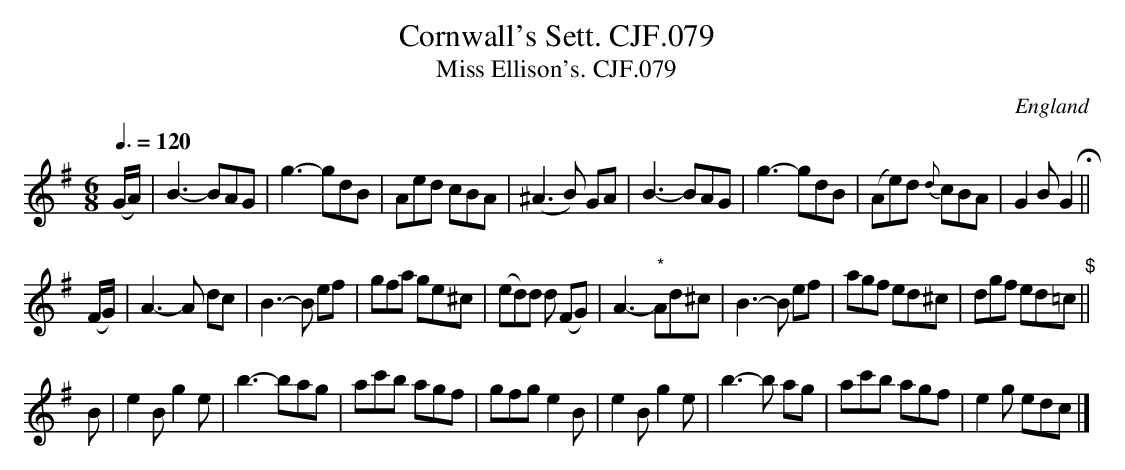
X:1
T:Cornwall's Sett. CJF.079
T:Miss Ellison's. CJF.079
L:1/8
M:6/8
O:England
Q:3/8=120
K:G
(G/A/)|B3-BAG|g3-gdB|Aed cBA|(^A3B) GA|\
B3-BAG|g3-gdB|(Ae)d {d}cBA|G2BG2H||!
(F/G/)|A3-A dc|B3-B ef|gfa ge^c|(ed)d d (FG)|\
A3-"*"Ad^c|B3-B ef|agf ed^c|dgf ed=c"$"||!
B|e2Bg2e|b3-bag|ac'b agf|gfge2B|\
e2Bg2e|b3-b ag|ac'b agf|e2g edc|]
